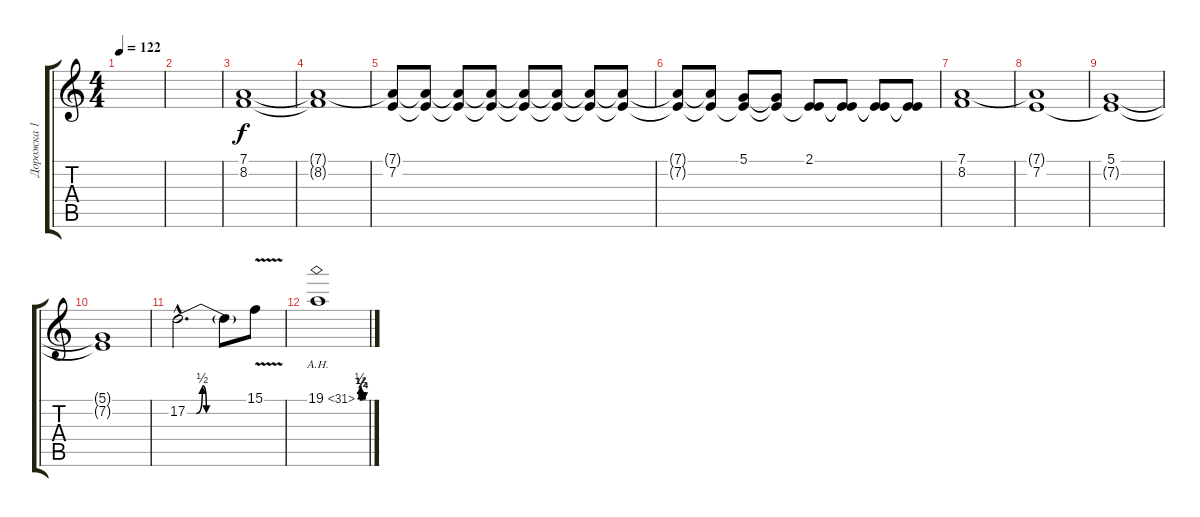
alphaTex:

\track ("Дорожка 1" "Дорожка 1") {instrument stringensemble2}
\staff {score tabs}
\tuning (D4 A3 F3 C3 G2 C2) {hide}
\ts (4 4)
\tempo 122
\clef g2
\ks c
|
|
(7.1 8.2).1{volume 10 instrument pad2warm} |
(7.1{t} 8.2{t}).1 |
(7.1{t} 7.2).8 (7.1{t} 7.2{t}).8 (7.1{t} 7.2{t}).8 (7.1{t} 7.2{t}).8 (7.1{t} 7.2{t}).8 (7.1{t} 7.2{t}).8 (7.1{t} 7.2{t}).8 (7.1{t} 7.2{t}).8 |
(7.1{t} 7.2{t}).8 (7.1{t} 7.2{t}).8 (5.1 7.2{t}).8 (5.1{t} 7.2{t}).8 (2.1 7.2{t}).8 (2.1{t} 7.2{t}).8 (2.1{t} 7.2{t}).8 (2.1{t} 7.2{t}).8 |
(7.1 8.2).1{volume 10 instrument pad2warm} |
(7.1{t} 7.2).1 |
(5.1 7.2{t}).1 |
(5.1{t} 7.2{t}).1 |
17.2{be (custom 0 0 9 0 15 2 19 0 25 0 45 0 60 0) hac}.2{d instrument whistle} 17.2{t}.8 15.1{v}.8 |
19.1{be (custom 0 0 6 0 9 2 12 0 15 1 17 0 19 0 21 1 24 0 26 1 45 0 60 0) ah 12}.1
